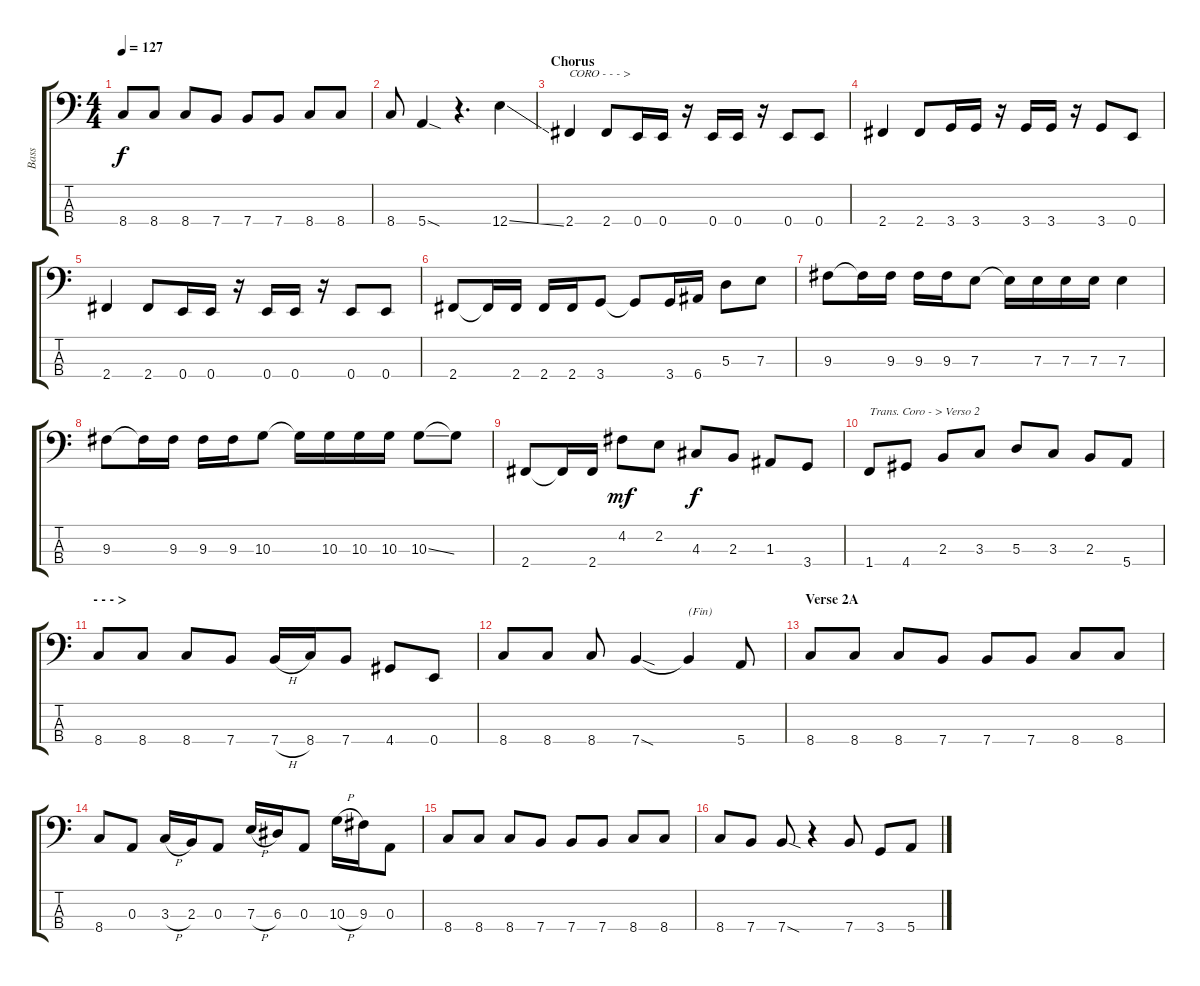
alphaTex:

\track ("Bass" "Bass") {instrument electricbassfinger}
\staff {score tabs}
\tuning (G2 D2 A1 E1) {hide}
\ts (4 4)
\tempo 127
\clef f4
\ks c
8.4.8{dy f} 8.4.8 8.4.8 7.4.8 7.4.8 7.4.8 8.4.8 8.4.8 |
8.4.8 5.4{sod}.4 r.4{d} 12.4{ss}.4 |
\section ("" "Chorus")
2.4.4{txt "CORO - - - >"} 2.4.8 0.4.16 0.4.16 r.16 0.4.16 0.4.16 r.16 0.4.8 0.4.8 |
2.4.4 2.4.8 3.4.16 3.4.16 r.16 3.4.16 3.4.16 r.16 3.4.8 0.4.8 |
2.4.4 2.4.8 0.4.16 0.4.16 r.16 0.4.16 0.4.16 r.16 0.4.8 0.4.8 |
2.4.8 2.4{t}.16 2.4.16 2.4.16 2.4.16 3.4.8 3.4{t}.8 3.4.16 6.4.16 5.3.8 7.3.8 |
9.3.8 9.3{t}.16 9.3.16 9.3.16 9.3.16 7.3.8 7.3{t}.16 7.3.16 7.3.16 7.3.16 7.3.4 |
9.3.8 9.3{t}.16 9.3.16 9.3.16 9.3.16 10.3.8 10.3{t}.16 10.3.16 10.3.16 10.3.16 10.3{ss}.8 10.3{t}.8 |
2.4.8 2.4{t}.16 2.4.16 4.2.8{dy mf} 2.2.8 4.3.8{dy f} 2.3.8 1.3.8 3.4.8 |
1.4.8{txt "Trans. Coro - > Verso 2"} 4.4.8 2.3.8 3.3.8 5.3.8 3.3.8 2.3.8 5.4.8 |
\section ("" "- - - >")
8.4.8 8.4.8 8.4.8 7.4.8 7.4{h}.16 8.4.16 7.4.8 4.4.8 0.4.8 |
8.4.8 8.4.8 8.4.8 7.4{sod}.4 7.4{t}.4{txt "(Fin)"} 5.4.8 |
\section ("" "Verse 2A")
8.4.8 8.4.8 8.4.8 7.4.8 7.4.8 7.4.8 8.4.8 8.4.8 |
8.4.8 0.3.8 3.3{h}.16 2.3.16 0.3.8 7.3{h}.16 6.3.16 0.3.8 10.3{h}.16 9.3.16 0.3.8 |
8.4.8 8.4.8 8.4.8 7.4.8 7.4.8 7.4.8 8.4.8 8.4.8 |
8.4.8 7.4.8 7.4{sod}.8 r.4 7.4.8 3.4.8 5.4.8
